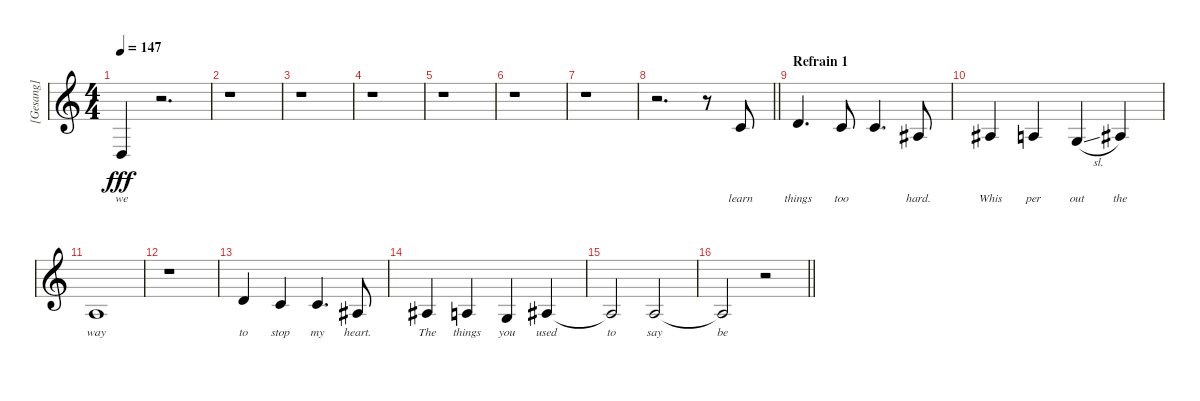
\track ("[Gesang]" "[Gesang]") {instrument tenorsax}
\staff {score}
\tuning (E4 B3 G3 D3 A2 E2) {hide}
\ts (4 4)
\tempo 147
\clef g2
\ks c
0.4{t}.4{lyrics (0 "we") lyrics (1 "") lyrics (2 "") lyrics (3 "") lyrics (4 "") dy fff} r.2{d} |
r.1 |
r.1 |
r.1 |
r.1 |
r.1 |
r.1 |
\barLineRight lightlight
r.2{d} r.8 1.2.8{lyrics (0 "learn") lyrics (1 "") lyrics (2 "") lyrics (3 "") lyrics (4 "")} |
\section ("" "Refrain 1")
3.2.4{d lyrics (0 "things") lyrics (1 "") lyrics (2 "") lyrics (3 "") lyrics (4 "")} 1.2.8{lyrics (0 "too") lyrics (1 "") lyrics (2 "") lyrics (3 "") lyrics (4 "")} 1.2.4{d lyrics (0 "") lyrics (1 "") lyrics (2 "") lyrics (3 "") lyrics (4 "")} 3.3.8{lyrics (0 "hard.") lyrics (1 "") lyrics (2 "") lyrics (3 "") lyrics (4 "")} |
3.3.4{lyrics (0 "Whis") lyrics (1 "") lyrics (2 "") lyrics (3 "") lyrics (4 "")} 2.3.4{lyrics (0 "per") lyrics (1 "") lyrics (2 "") lyrics (3 "") lyrics (4 "")} 0.3{sl}.4{lyrics (0 "out") lyrics (1 "") lyrics (2 "") lyrics (3 "") lyrics (4 "")} 3.3.4{lyrics (0 "the") lyrics (1 "") lyrics (2 "") lyrics (3 "") lyrics (4 "")} |
2.3.1{lyrics (0 "way") lyrics (1 "") lyrics (2 "") lyrics (3 "") lyrics (4 "")} |
r.1 |
3.2.4{lyrics (0 "to") lyrics (1 "") lyrics (2 "") lyrics (3 "") lyrics (4 "")} 1.2.4{lyrics (0 "stop") lyrics (1 "") lyrics (2 "") lyrics (3 "") lyrics (4 "")} 1.2.4{d lyrics (0 "my") lyrics (1 "") lyrics (2 "") lyrics (3 "") lyrics (4 "")} 3.3.8{lyrics (0 "heart.") lyrics (1 "") lyrics (2 "") lyrics (3 "") lyrics (4 "")} |
3.3.4{lyrics (0 "The") lyrics (1 "") lyrics (2 "") lyrics (3 "") lyrics (4 "")} 2.3.4{lyrics (0 "things") lyrics (1 "") lyrics (2 "") lyrics (3 "") lyrics (4 "")} 0.3.4{lyrics (0 "you") lyrics (1 "") lyrics (2 "") lyrics (3 "") lyrics (4 "")} 3.3.4{lyrics (0 "used") lyrics (1 "") lyrics (2 "") lyrics (3 "") lyrics (4 "")} |
3.3{t}.2{lyrics (0 "to") lyrics (1 "") lyrics (2 "") lyrics (3 "") lyrics (4 "")} 2.3.2{lyrics (0 "say") lyrics (1 "") lyrics (2 "") lyrics (3 "") lyrics (4 "")} |
\barLineRight lightlight
2.3{t}.2{lyrics (0 "be") lyrics (1 "") lyrics (2 "") lyrics (3 "") lyrics (4 "")} r.2
